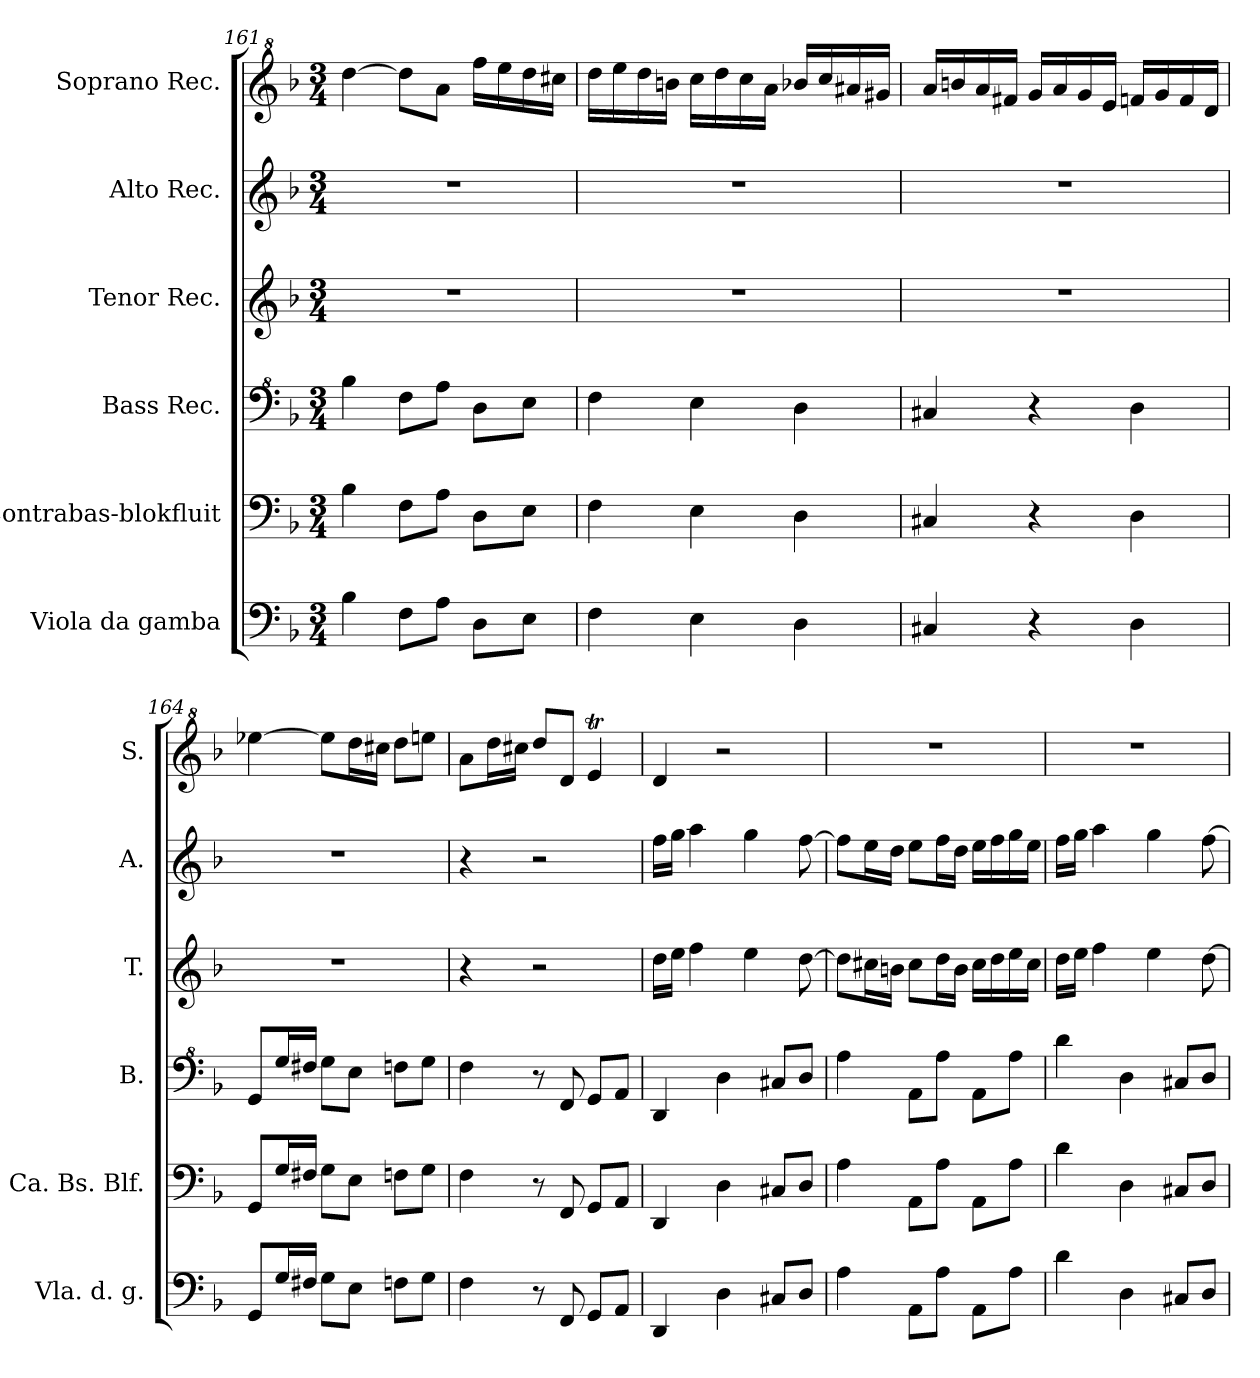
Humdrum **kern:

**kern	**kern	**kern	**kern	**kern	**kern
*part6	*part5	*part4	*part3	*part2	*part1
*staff6	*staff5	*staff4	*staff3	*staff2	*staff1
*I"Viola da gamba	*I"Contrabas-blokfluit	*I"Bass Rec.	*I"Tenor Rec.	*I"Alto Rec.	*I"Soprano Rec.
*I'Vla. d. g.	*I'Ca. Bs. Blf.	*I'B.	*I'T.	*I'A.	*I'S.
*clefF4	*clefF4	*clefF^4	*clefG2	*clefG2	*clefG^2
*k[b-]	*k[b-]	*k[b-]	*k[b-]	*k[b-]	*k[b-]
*M3/4	*M3/4	*M3/4	*M3/4	*M3/4	*M3/4
=161	=161	=161	=161	=161	=161
4B-\	4B-\	4b-\	2.r	2.r	[4ddd\
8F\L	8F\L	8f\L	.	.	8ddd\L]
8A\J	8A\J	8a\J	.	.	8aa\J
8D\L	8D\L	8d\L	.	.	16fff\LL
.	.	.	.	.	16eee\
8E\J	8E\J	8e\J	.	.	16ddd\
.	.	.	.	.	16ccc#X\JJ
!!LO:PB:g=z
=162	=162	=162	=162	=162	=162
4F\	4F\	4f\	2.r	2.r	16ddd\LL
.	.	.	.	.	16eee\
.	.	.	.	.	16ddd\
.	.	.	.	.	16bbn\JJ
4E\	4E\	4e\	.	.	16ccc\LL
.	.	.	.	.	16ddd\
.	.	.	.	.	16ccc\
.	.	.	.	.	16aa\JJ
4D\	4D\	4d\	.	.	16bb-X/LL
.	.	.	.	.	16ccc/
.	.	.	.	.	16aa#X/
.	.	.	.	.	16gg#X/JJ
=163	=163	=163	=163	=163	=163
4C#X/	4C#X/	4c#X/	2.r	2.r	16aa/LL
.	.	.	.	.	16bbn/
.	.	.	.	.	16aa/
.	.	.	.	.	16ff#X/JJ
4r	4r	4r	.	.	16gg/LL
.	.	.	.	.	16aa/
.	.	.	.	.	16gg/
.	.	.	.	.	16ee/JJ
4D\	4D\	4d\	.	.	16ffn/LL
.	.	.	.	.	16gg/
.	.	.	.	.	16ff/
.	.	.	.	.	16dd/JJ
=164	=164	=164	=164	=164	=164
8GG/L	8GG/L	8G/L	2.r	2.r	[4eee-X\
16G/L	16G/L	16g/L	.	.	.
16F#X/JJ	16F#X/JJ	16f#X/JJ	.	.	.
8G\L	8G\L	8g\L	.	.	8eee-\L]
8E\J	8E\J	8e\J	.	.	16ddd\L
.	.	.	.	.	16ccc#X\JJ
8Fn\L	8Fn\L	8fn\L	.	.	8ddd\L
8G\J	8G\J	8g\J	.	.	8eeen\J
=165	=165	=165	=165	=165	=165
4F\	4F\	4f\	4r	4r	8aa\L
.	.	.	.	.	16ddd\L
.	.	.	.	.	16ccc#X\JJ
8r	8r	8r	2r	2r	8ddd/L
8FF/	8FF/	8F/	.	.	8dd/J
8GG/L	8GG/L	8G/L	.	.	4eet/
8AA/J	8AA/J	8A/J	.	.	.
=166	=166	=166	=166	=166	=166
4DD/	4DD/	4D/	16dd\LL	16ff\LL	4dd/
.	.	.	16ee\JJ	16gg\JJ	.
.	.	.	4ff\	4aa\	.
4D\	4D\	4d\	.	.	2r
.	.	.	4ee\	4gg\	.
8C#X/L	8C#X/L	8c#X/L	.	.	.
8D/J	8D/J	8d/J	[8dd\	[8ff\	.
=167	=167	=167	=167	=167	=167
4A\	4A\	4a\	8dd\L]	8ff\L]	2.r
.	.	.	16cc#X\L	16ee\L	.
.	.	.	16bn\JJ	16dd\JJ	.
8AA\L	8AA\L	8A\L	8cc#\L	8ee\L	.
8A\J	8A\J	8a\J	16dd\L	16ff\L	.
.	.	.	16b\JJ	16dd\JJ	.
8AA\L	8AA\L	8A\L	16cc#\LL	16ee\LL	.
.	.	.	16dd\	16ff\	.
8A\J	8A\J	8a\J	16ee\	16gg\	.
.	.	.	16cc#\JJ	16ee\JJ	.
=168	=168	=168	=168	=168	=168
4d\	4d\	4dd\	16dd\LL	16ff\LL	2.r
.	.	.	16ee\JJ	16gg\JJ	.
.	.	.	4ff\	4aa\	.
4D\	4D\	4d\	.	.	.
.	.	.	4ee\	4gg\	.
8C#X/L	8C#X/L	8c#X/L	.	.	.
8D/J	8D/J	8d/J	[8dd\	[8ff\	.
=	=	=	=	=	=
*-	*-	*-	*-	*-	*-
